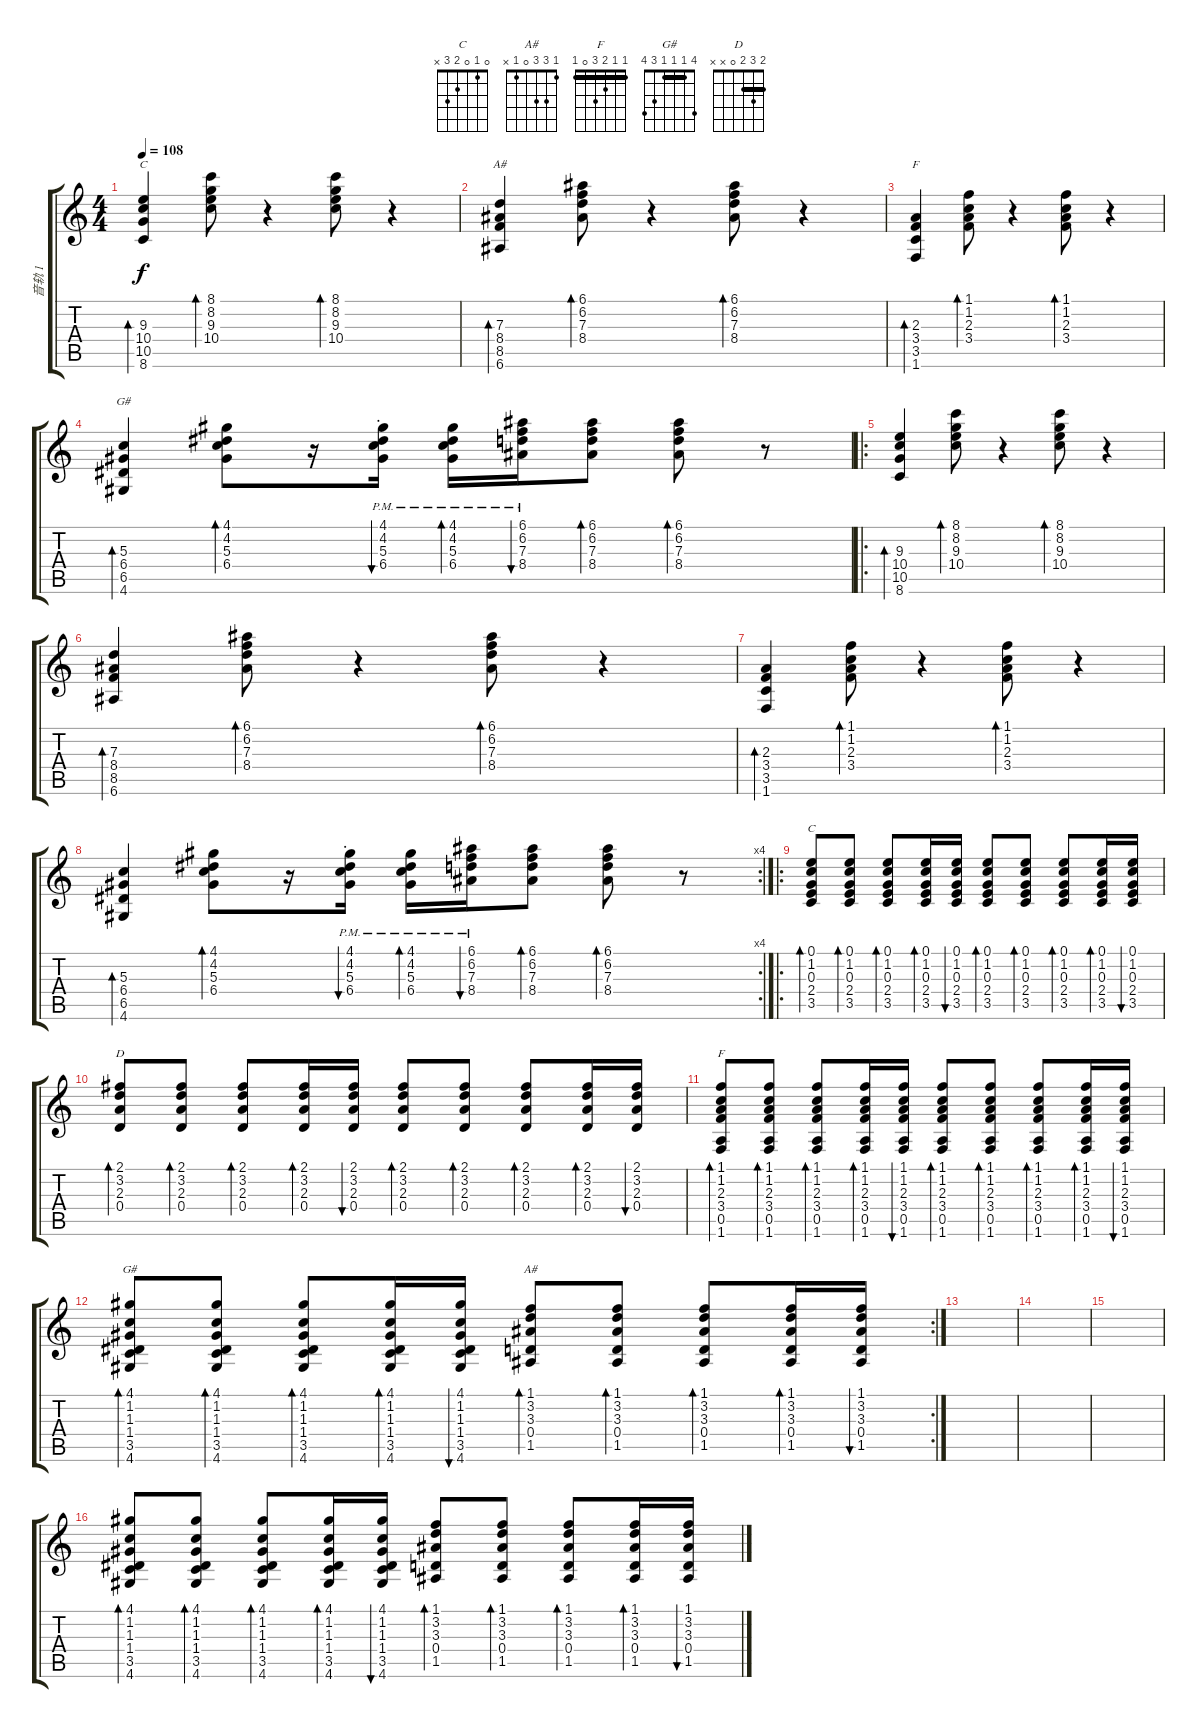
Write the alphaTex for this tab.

\track ("音轨 1" "音轨 1") {instrument acousticguitarsteel}
\staff {score tabs}
\tuning (E4 B3 G3 D3 A2 E2) {hide}
\chord ("C" 8 8 9 10 10 8) {firstfret 8 barre 8}
\chord ("A#" 6 6 7 8 8 6) {firstfret 6 barre 6}
\chord ("F" 1 1 2 3 3 1) {barre 1}
\chord ("G#" 4 4 5 6 6 4) {firstfret 4 barre 4}
\chord ("C" 0 1 0 2 3 x)
\chord ("D" 2 3 2 0 x x) {barre 2}
\chord ("F" 1 1 2 3 0 1) {barre 1}
\chord ("G#" 4 1 1 1 3 4) {barre 1}
\chord ("A#" 1 3 3 0 1 x)
\ts (4 4)
\tempo 108
\clef g2
\ks c
(9.3 10.4 10.5 8.6).4{bd 60 ch "C" dy f} (8.1 8.2 9.3 10.4).8{bd 60} r.4 (8.1 8.2 9.3 10.4).8{bd 60} r.4 |
(7.3 8.4 8.5 6.6).4{bd 60 ch "A#"} (6.1 6.2 7.3 8.4).8{bd 60} r.4 (6.1 6.2 7.3 8.4).8{bd 60} r.4 |
(2.3 3.4 3.5 1.6).4{bd 60 ch "F"} (1.1 1.2 2.3 3.4).8{bd 60} r.4 (1.1 1.2 2.3 3.4).8{bd 60} r.4 |
(5.3 6.4 6.5 4.6).4{bd 60 ch "G#"} (4.1 4.2 5.3 6.4).8{bd 60} r.16 (4.1{pm} 4.2{st} 5.3{pm} 6.4{pm}).16{bu 60} (4.1{pm} 4.2{pm} 5.3{pm} 6.4{pm}).16{bd 60} (6.1{pm} 6.2{pm} 7.3{pm} 8.4{pm}).16{bu 60} (6.1 6.2 7.3 8.4).8{bd 60} (6.1 6.2 7.3 8.4).8{bd 60} r.8 |
\ro
(9.3 10.4 10.5 8.6).4{bd 60} (8.1 8.2 9.3 10.4).8{bd 60} r.4 (8.1 8.2 9.3 10.4).8{bd 60} r.4 |
(7.3 8.4 8.5 6.6).4{bd 60} (6.1 6.2 7.3 8.4).8{bd 60} r.4 (6.1 6.2 7.3 8.4).8{bd 60} r.4 |
(2.3 3.4 3.5 1.6).4{bd 60} (1.1 1.2 2.3 3.4).8{bd 60} r.4 (1.1 1.2 2.3 3.4).8{bd 60} r.4 |
\rc 4
(5.3 6.4 6.5 4.6).4{bd 60} (4.1 4.2 5.3 6.4).8{bd 60} r.16 (4.1{pm} 4.2{st} 5.3{pm} 6.4{pm}).16{bu 60} (4.1{pm} 4.2{pm} 5.3{pm} 6.4{pm}).16{bd 60} (6.1{pm} 6.2{pm} 7.3{pm} 8.4{pm}).16{bu 60} (6.1 6.2 7.3 8.4).8{bd 60} (6.1 6.2 7.3 8.4).8{bd 60} r.8 |
\ro
(0.1 1.2 0.3 2.4 3.5).8{bd 60 ch "C"} (0.1 1.2 0.3 2.4 3.5).8{bd 60} (0.1 1.2 0.3 2.4 3.5).8{bd 60} (0.1 1.2 0.3 2.4 3.5).16{bd 60} (0.1 1.2 0.3 2.4 3.5).16{bu 60} (0.1 1.2 0.3 2.4 3.5).8{bd 60} (0.1 1.2 0.3 2.4 3.5).8{bd 60} (0.1 1.2 0.3 2.4 3.5).8{bd 60} (0.1 1.2 0.3 2.4 3.5).16{bd 60} (0.1 1.2 0.3 2.4 3.5).16{bu 60} |
(2.1 3.2 2.3 0.4).8{bd 60 ch "D"} (2.1 3.2 2.3 0.4).8{bd 60} (2.1 3.2 2.3 0.4).8{bd 60} (2.1 3.2 2.3 0.4).16{bd 60} (2.1 3.2 2.3 0.4).16{bu 60} (2.1 3.2 2.3 0.4).8{bd 60} (2.1 3.2 2.3 0.4).8{bd 60} (2.1 3.2 2.3 0.4).8{bd 60} (2.1 3.2 2.3 0.4).16{bd 60} (2.1 3.2 2.3 0.4).16{bu 60} |
(1.1 1.2 2.3 3.4 0.5 1.6).8{bd 60 ch "F"} (1.1 1.2 2.3 3.4 0.5 1.6).8{bd 60} (1.1 1.2 2.3 3.4 0.5 1.6).8{bd 60} (1.1 1.2 2.3 3.4 0.5 1.6).16{bd 60} (1.1 1.2 2.3 3.4 0.5 1.6).16{bu 60} (1.1 1.2 2.3 3.4 0.5 1.6).8{bd 60} (1.1 1.2 2.3 3.4 0.5 1.6).8{bd 60} (1.1 1.2 2.3 3.4 0.5 1.6).8{bd 60} (1.1 1.2 2.3 3.4 0.5 1.6).16{bd 60} (1.1 1.2 2.3 3.4 0.5 1.6).16{bu 60} |
\rc 2
(4.1 1.2 1.3 1.4 3.5 4.6).8{bd 60 ch "G#"} (4.1 1.2 1.3 1.4 3.5 4.6).8{bd 60} (4.1 1.2 1.3 1.4 3.5 4.6).8{bd 60} (4.1 1.2 1.3 1.4 3.5 4.6).16{bd 60} (4.1 1.2 1.3 1.4 3.5 4.6).16{bu 60} (1.1 3.2 3.3 0.4 1.5).8{bd 60 ch "A#"} (1.1 3.2 3.3 0.4 1.5).8{bd 60} (1.1 3.2 3.3 0.4 1.5).8{bd 60} (1.1 3.2 3.3 0.4 1.5).16{bd 60} (1.1 3.2 3.3 0.4 1.5).16{bu 60} |
|
|
|
(4.1 1.2 1.3 1.4 3.5 4.6).8{bd 60} (4.1 1.2 1.3 1.4 3.5 4.6).8{bd 60} (4.1 1.2 1.3 1.4 3.5 4.6).8{bd 60} (4.1 1.2 1.3 1.4 3.5 4.6).16{bd 60} (4.1 1.2 1.3 1.4 3.5 4.6).16{bu 60} (1.1 3.2 3.3 0.4 1.5).8{bd 60} (1.1 3.2 3.3 0.4 1.5).8{bd 60} (1.1 3.2 3.3 0.4 1.5).8{bd 60} (1.1 3.2 3.3 0.4 1.5).16{bd 60} (1.1 3.2 3.3 0.4 1.5).16{bu 60}
